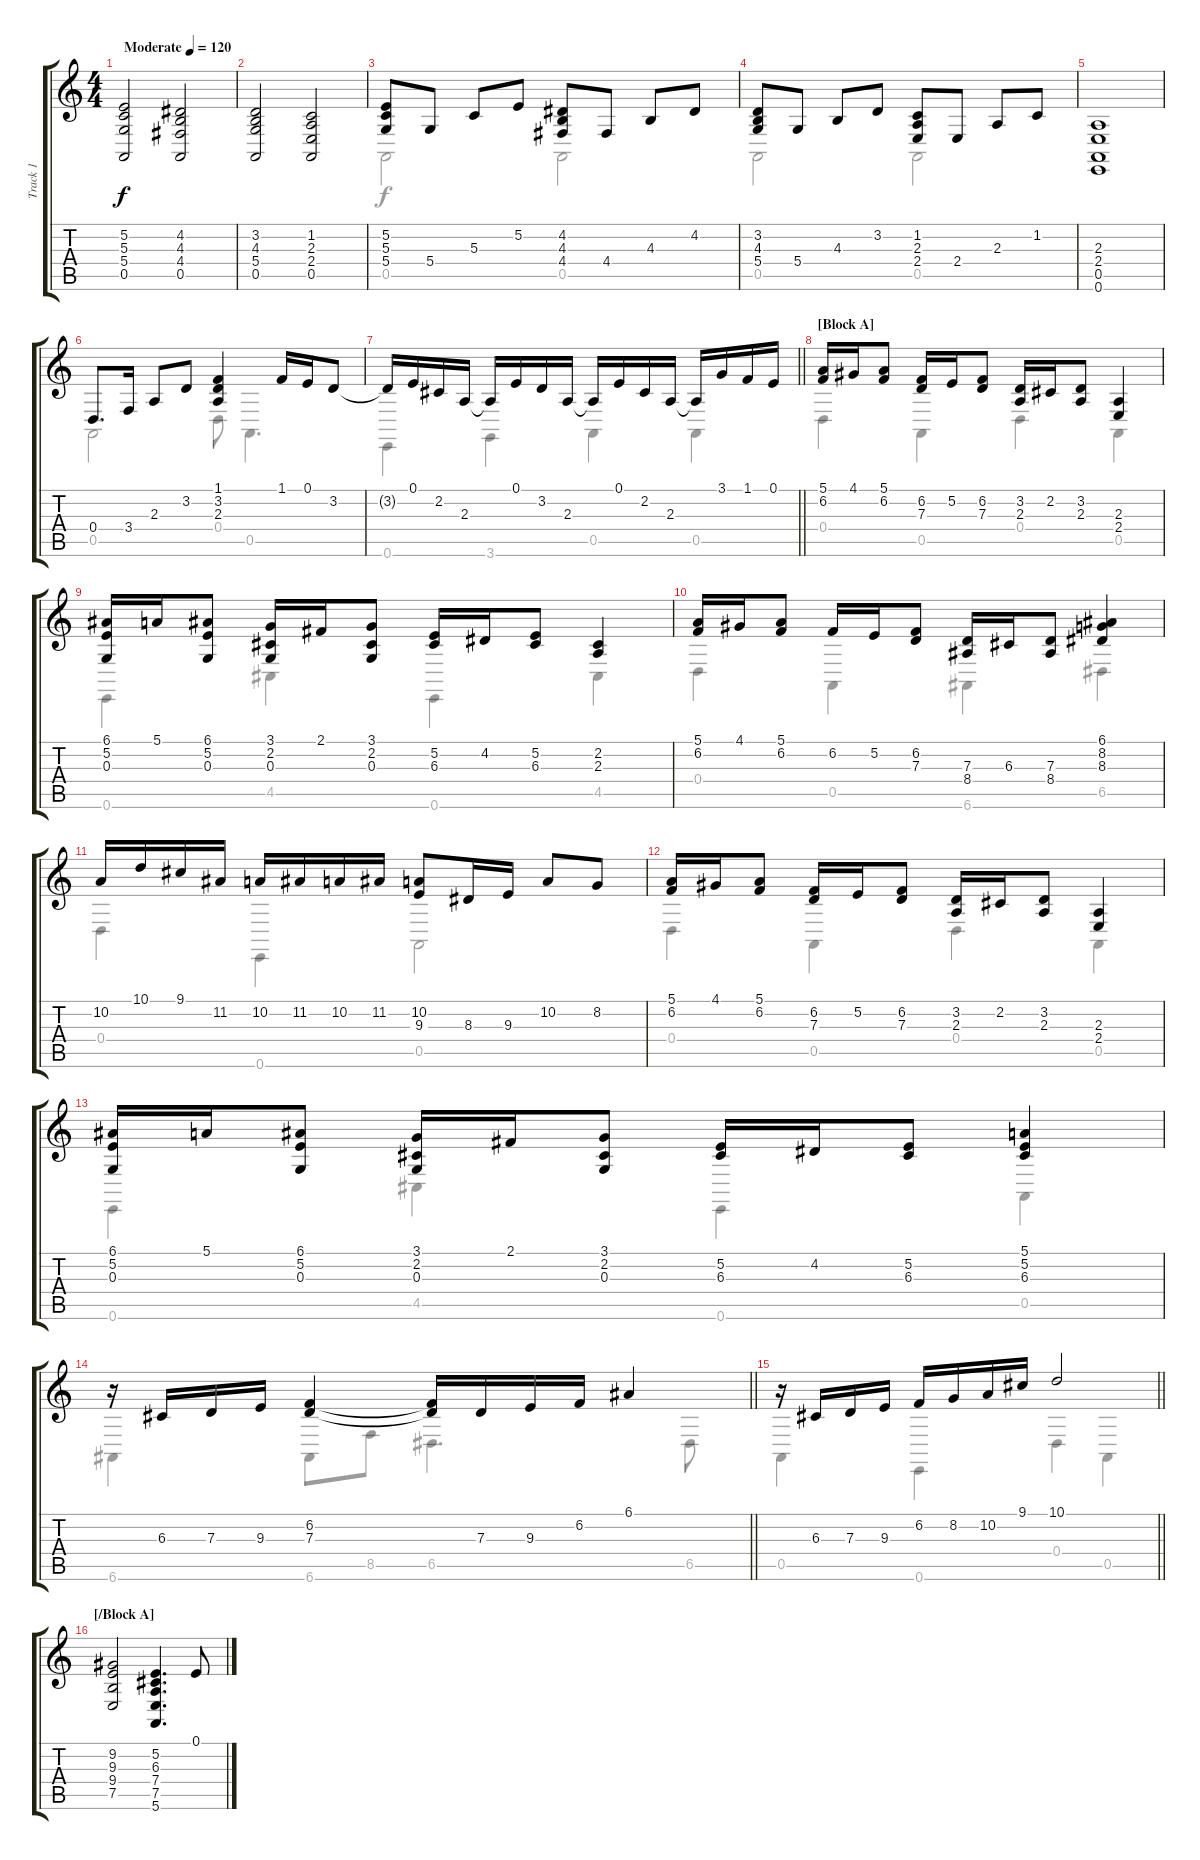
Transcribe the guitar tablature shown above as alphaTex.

\track ("Track 1" "Track 1") {instrument brightacousticpiano}
\staff {score tabs}
\tuning (E4 B3 G3 D3 A2 E2) {hide}
\voice
\ts (4 4)
\tempo (120 "Moderate")
\clef g2
\ks c
(5.2 5.3 5.4 0.5).2{dy f instrument brightacousticpiano} (4.2 4.3 4.4 0.5).2 |
(3.2 4.3 5.4 0.5).2 (1.2 2.3 2.4 0.5).2 |
(5.2 5.3 5.4).8 5.4.8 5.3.8 5.2.8 (4.2 4.3 4.4).8 4.4.8 4.3.8 4.2.8 |
(3.2 4.3 5.4).8 5.4.8 4.3.8 3.2.8 (1.2 2.3 2.4).8 2.4.8 2.3.8 1.2.8 |
(2.3 2.4 0.5 0.6).1 |
0.4.8{d} 3.4.16 2.3.8 3.2.8 (1.1 3.2 2.3).4 1.1.16 0.1.16 3.2.8 |
\barLineRight lightlight
3.2{t}.16 0.1.16 2.2.16 2.3.16 2.3{t}.16 0.1.16 3.2.16 2.3.16 2.3{t}.16 0.1.16 2.2.16 2.3.16 2.3{t}.16 3.1.16 1.1.16 0.1.16 |
\section ("" "[Block A]")
(5.1 6.2).16 4.1.16 (5.1 6.2).8 (6.2 7.3).16 5.2.16 (6.2 7.3).8 (3.2 2.3).16 2.2.16 (3.2 2.3).8 (2.3 2.4).4 |
(6.1 5.2 0.3).16 5.1.16 (6.1 5.2 0.3).8 (3.1 2.2 0.3).16 2.1.16 (3.1 2.2 0.3).8 (5.2 6.3).16 4.2.16 (5.2 6.3).8 (2.2 2.3).4 |
(5.1 6.2).16 4.1.16 (5.1 6.2).8 6.2.16 5.2.16 (6.2 7.3).8 (7.3 8.4).16 6.3.16 (7.3 8.4).8 (6.1 8.2 8.3).4 |
10.2.16 10.1.16 9.1.16 11.2.16 10.2.16 11.2.16 10.2.16 11.2.16 (10.2 9.3).8 8.3.16 9.3.16 10.2.8 8.2.8 |
(5.1 6.2).16 4.1.16 (5.1 6.2).8 (6.2 7.3).16 5.2.16 (6.2 7.3).8 (3.2 2.3).16 2.2.16 (3.2 2.3).8 (2.3 2.4).4 |
(6.1 5.2 0.3).16 5.1.16 (6.1 5.2 0.3).8 (3.1 2.2 0.3).16 2.1.16 (3.1 2.2 0.3).8 (5.2 6.3).16 4.2.16 (5.2 6.3).8 (5.1 5.2 6.3).4 |
\barLineRight lightlight
r.16 6.3.16 7.3.16 9.3.16 (6.2 7.3).4 (6.2{t} 7.3{t}).16 7.3.16 9.3.16 6.2.16 6.1.4 |
\section ("" "")
\barLineRight lightlight
r.16 6.3.16 7.3.16 9.3.16 6.2.16 8.2.16 10.2.16 9.1.16 10.1.2 |
\section ("" "[/Block A]")
(9.2 9.3 9.4 7.5).2 (5.2 6.3 7.4 7.5 5.6).4{d} 0.1.8
\voice
\clef g2
\ottava regular
\simile none
\ks c
|
|
0.5.2 0.5.2 |
0.5.2 0.5.2 |
|
0.5.2 0.4.8 0.5.4{d} |
\barLineRight lightlight
0.6.4 3.6.4 0.5.4 0.5.4 |
0.4.4 0.5.4 0.4.4 0.5.4 |
0.6.4 4.5.4 0.6.4 4.5.4 |
0.4.4 0.5.4 6.6.4 6.5.4 |
0.4.4 0.6.4 0.5.2 |
0.4.4 0.5.4 0.4.4 0.5.4 |
0.6.4 4.5.4 0.6.4 0.5.4 |
\barLineRight lightlight
6.6.4 6.6.8 8.5.8 6.5.4{d} 6.5.8 |
\barLineRight lightlight
0.5.4 0.6.4 0.4.4 0.5.4 |
